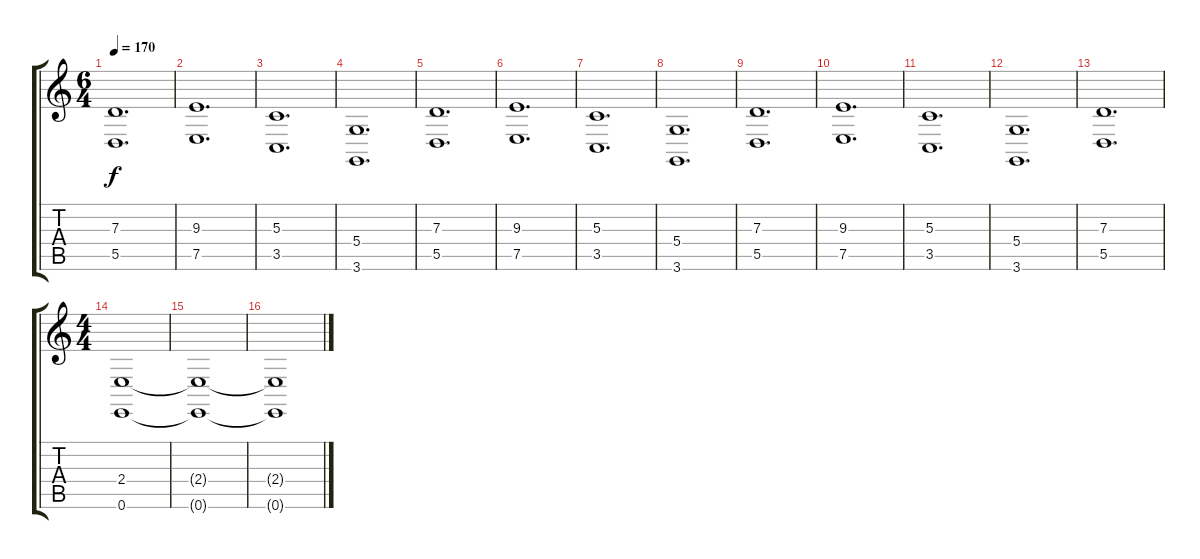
\track "" {instrument stringensemble1}
\staff {score tabs}
\tuning (E4 B3 G3 D3 A2 E2) {hide}
\ts (6 4)
\tempo 170
\clef g2
\ks c
(7.3 5.5).1{d dy f} |
(9.3 7.5).1{d} |
(5.3 3.5).1{d} |
(5.4 3.6).1{d} |
(7.3 5.5).1{d} |
(9.3 7.5).1{d} |
(5.3 3.5).1{d} |
(5.4 3.6).1{d} |
(7.3 5.5).1{d} |
(9.3 7.5).1{d} |
(5.3 3.5).1{d} |
(5.4 3.6).1{d} |
(7.3 5.5).1{d} |
\ts (4 4)
(2.4 0.6).1 |
(2.4{t} 0.6{t}).1 |
(2.4{t} 0.6{t}).1
